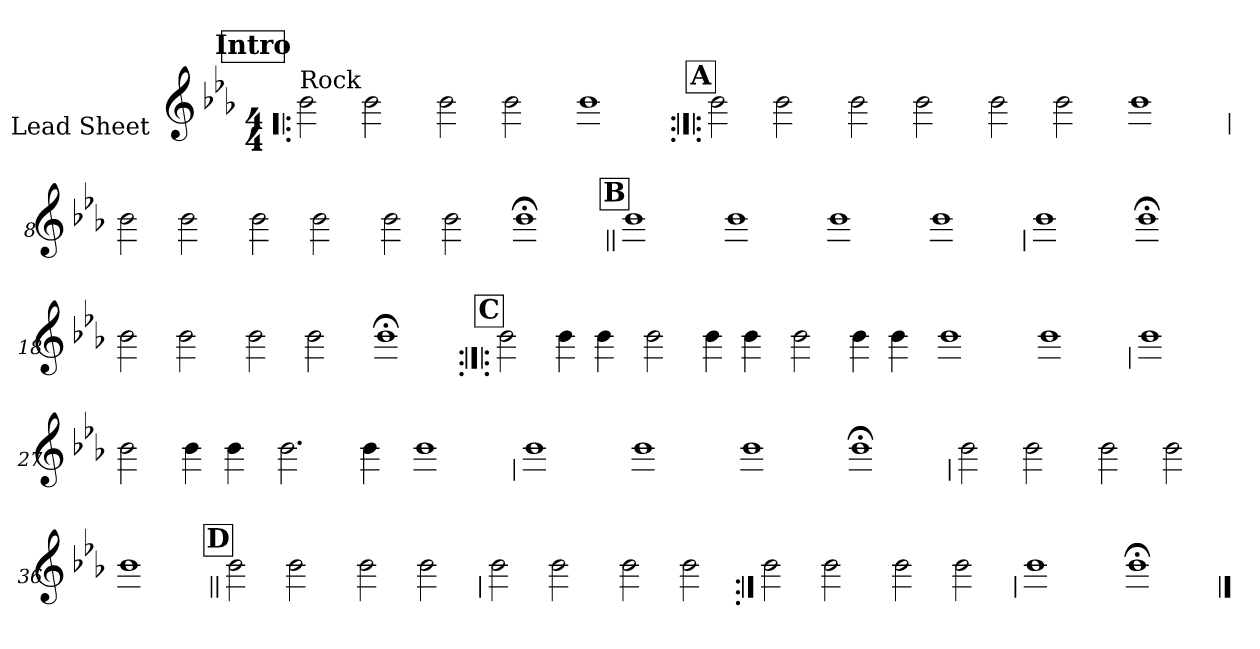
**kern
*part1
*staff1
*I"Lead Sheet
*stria0
*clefG2
*k[b-e-a-]
*c:
*M4/4
*MM82
!!LO:REH:place=s1:a:t=Intro
=1!|:
!LO:TX:a:t=Rock
2b-
2b-
=2-
2b-
2b-
=3-
1b-
!!LO:LB:g=z
!!LO:REH:place=s1:a:t=A
=4:|!|:
2b-
2b-
=5-
2b-
2b-
=6-
2b-
2b-
=7-
1b-
!!LO:LB:g=z
=8
2b-
2b-
=9-
2b-
2b-
=10-
2b-
2b-
=11-
1b-;
!!LO:LB:g=z
!!LO:REH:place=s1:a:t=B
=12||
1b-
=13-
1b-
=14-
1b-
=15-
1b-
!!LO:LB:g=z
=16
1b-
=17-
1b-;
=18-
2b-
2b-
=19-
2b-
2b-
=20-
1b-;
!!LO:LB:g=z
!!LO:REH:place=s1:a:t=C
=21:|!|:
2b-
4b-
4b-
=22-
2b-
4b-
4b-
=23-
2b-
4b-
4b-
=24-
1b-
=25-
1b-
!!LO:LB:g=z
=26
1b-
=27-
2b-
4b-
4b-
=28-
2.b-
4b-
=29-
1b-
!!LO:LB:g=z
=30
1b-
=31-
1b-
=32-
1b-
=33-
1b-;
!!LO:LB:g=z
=34
2b-
2b-
=35-
2b-
2b-
=36-
1b-
!!LO:REH:place=s1:a:t=D
=37||
2b-
2b-
=38-
2b-
2b-
!!LO:LB:g=z
=39
2b-
2b-
=40-
2b-
2b-
=41:|!
2b-
2b-
=42-
2b-
2b-
!!LO:LB:g=z
=43
1b-
=44-
1b-;
==
*-
